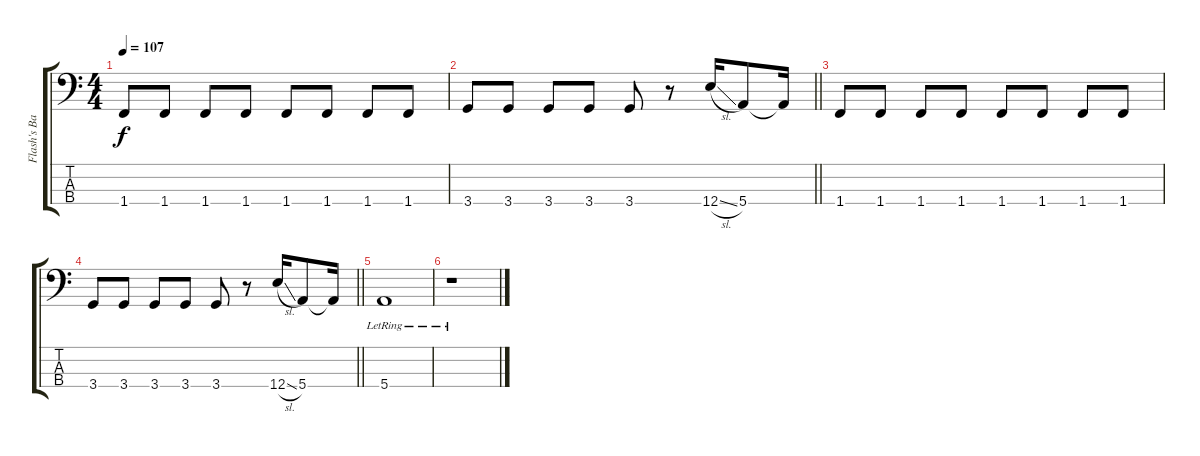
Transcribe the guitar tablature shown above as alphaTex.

\track ("Flash's Bass" "Flash's Ba") {instrument electricbassfinger}
\staff {score tabs}
\tuning (G2 D2 A1 E1) {hide}
\ts (4 4)
\tempo 107
\clef f4
\ks c
1.4.8{dy f} 1.4.8 1.4.8 1.4.8 1.4.8 1.4.8 1.4.8 1.4.8 |
\barLineRight lightlight
3.4.8 3.4.8 3.4.8 3.4.8 3.4.8 r.8 12.4{sl}.16 5.4.8 5.4{t}.16 |
1.4.8 1.4.8 1.4.8 1.4.8 1.4.8 1.4.8 1.4.8 1.4.8 |
\barLineRight lightlight
3.4.8 3.4.8 3.4.8 3.4.8 3.4.8 r.8 12.4{sl}.16 5.4.8 5.4{t}.16 |
5.4{lr}.1 |
r.1
